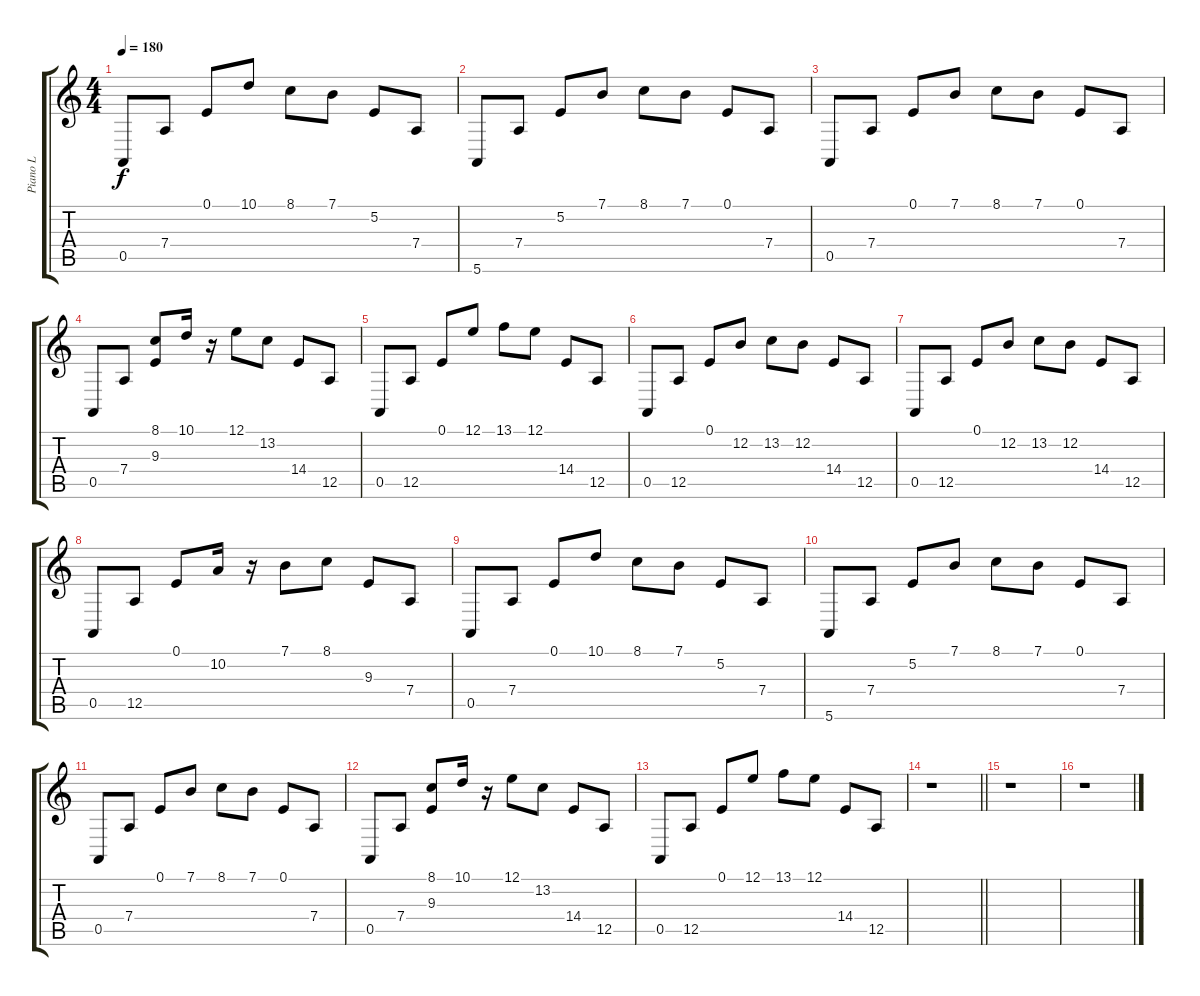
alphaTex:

\track ("Piano L" "Piano L") {instrument acousticgrandpiano}
\staff {score tabs}
\tuning (E4 B3 G3 D3 A2 E2) {hide}
\ts (4 4)
\tempo 180
\clef g2
\ks c
0.5.8{dy f} 7.4.8 0.1.8 10.1.8 8.1.8 7.1.8 5.2.8 7.4.8 |
5.6.8 7.4.8 5.2.8 7.1.8 8.1.8 7.1.8 0.1.8 7.4.8 |
0.5.8 7.4.8 0.1.8 7.1.8 8.1.8 7.1.8 0.1.8 7.4.8 |
0.5.8 7.4.8 (8.1 9.3).8 10.1.16 r.16 12.1.8 13.2.8 14.4.8 12.5.8 |
0.5.8 12.5.8 0.1.8 12.1.8 13.1.8 12.1.8 14.4.8 12.5.8 |
0.5.8 12.5.8 0.1.8 12.2.8 13.2.8 12.2.8 14.4.8 12.5.8 |
0.5.8 12.5.8 0.1.8 12.2.8 13.2.8 12.2.8 14.4.8 12.5.8 |
0.5.8 12.5.8 0.1.8 10.2.16 r.16 7.1.8 8.1.8 9.3.8 7.4.8 |
0.5.8 7.4.8 0.1.8 10.1.8 8.1.8 7.1.8 5.2.8 7.4.8 |
5.6.8 7.4.8 5.2.8 7.1.8 8.1.8 7.1.8 0.1.8 7.4.8 |
0.5.8 7.4.8 0.1.8 7.1.8 8.1.8 7.1.8 0.1.8 7.4.8 |
0.5.8 7.4.8 (8.1 9.3).8 10.1.16 r.16 12.1.8 13.2.8 14.4.8 12.5.8 |
0.5.8 12.5.8 0.1.8 12.1.8 13.1.8 12.1.8 14.4.8 12.5.8 |
\barLineRight lightlight
r.1 |
r.1 |
r.1
